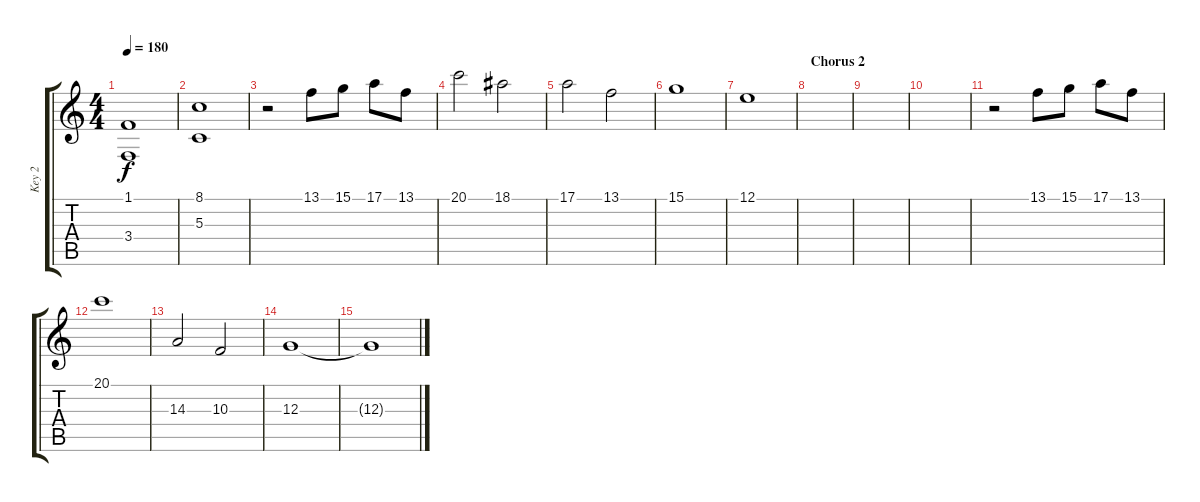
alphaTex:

\track ("Key 2" "Key 2") {instrument stringensemble1}
\staff {score tabs}
\tuning (E4 B3 G3 D3 A2 E2) {hide}
\ts (4 4)
\tempo 180
\clef g2
\ks c
(1.1 3.4).1{dy f} |
(8.1 5.3).1 |
r.2 13.1.8 15.1.8 17.1.8 13.1.8 |
20.1.2 18.1.2 |
17.1.2 13.1.2 |
15.1.1 |
12.1.1 |
\section ("" "Chorus 2")
|
|
|
r.2 13.1.8 15.1.8 17.1.8 13.1.8 |
20.1.1 |
14.3.2 10.3.2 |
12.3.1 |
12.3{t}.1
